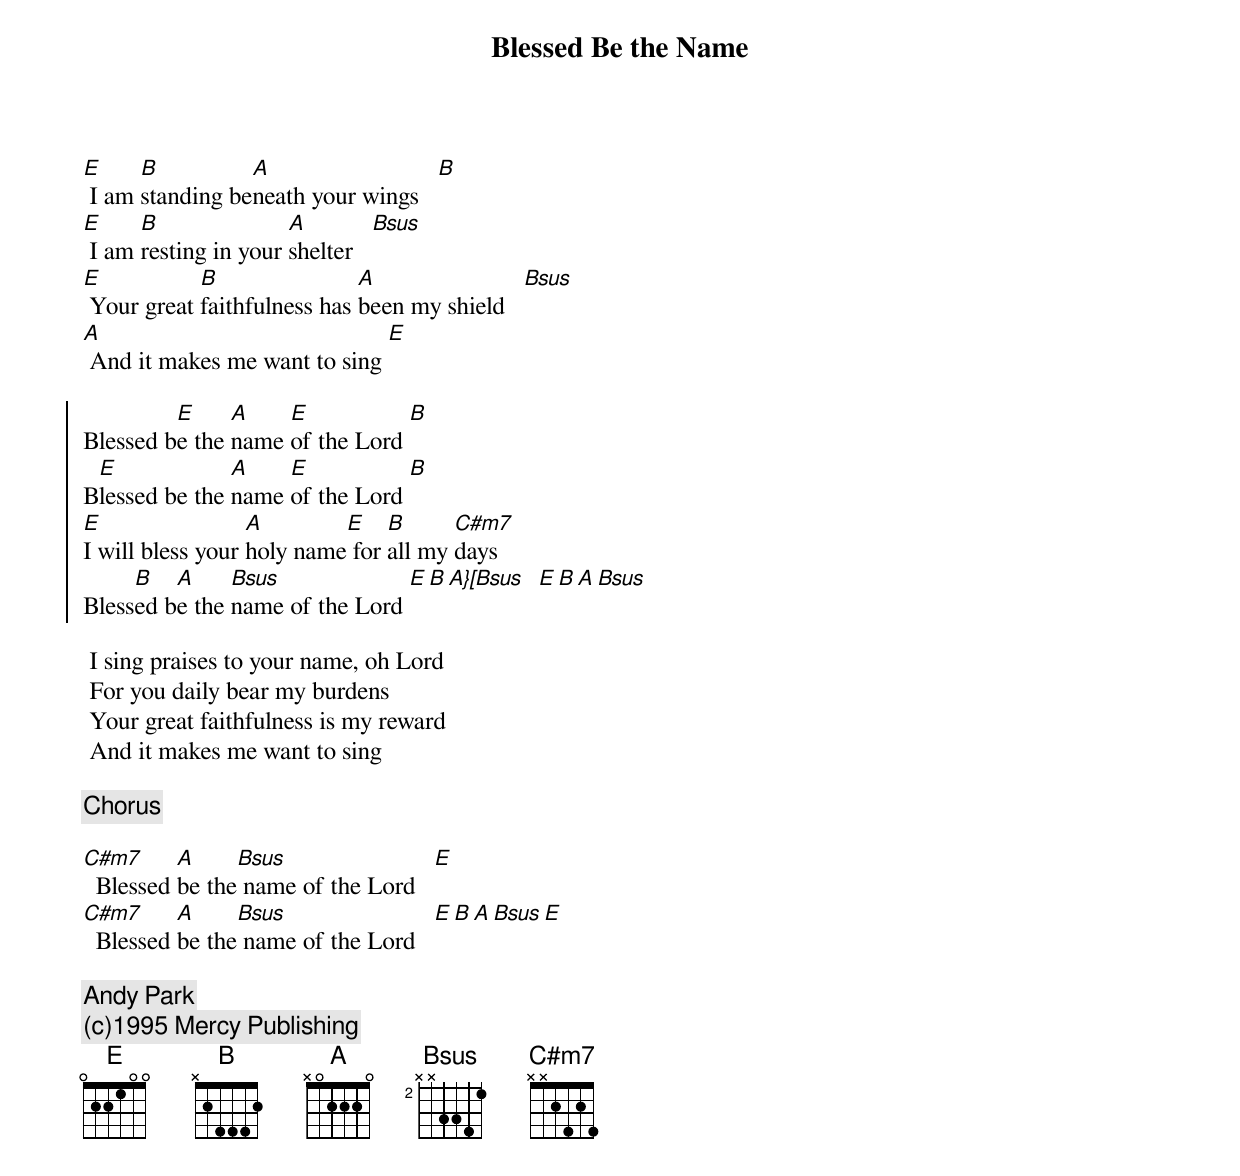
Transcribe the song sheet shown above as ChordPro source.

{title:Blessed Be the Name}
[E] I am [B]standing be[A]neath your wings   [B]
[E] I am [B]resting in your [A]shelter   [Bsus]
[E] Your great [B]faithfulness has [A]been my shield   [Bsus]
[A] And it makes me want to sing [E]

{start_of_chorus}
Blessed b[E]e the [A]name [E]of the Lord [B]
B[E]lessed be the [A]name [E]of the Lord [B]
[E]I will bless your [A]holy name[E] for [B]all my [C#m7]days
Bless[B]ed b[A]e the [Bsus]name of the Lord [E][B][A}[Bsus]  [E][B][A][Bsus]
{end_of_chorus}

 I sing praises to your name, oh Lord
 For you daily bear my burdens
 Your great faithfulness is my reward
 And it makes me want to sing

{comment:Chorus}

[C#m7]  Blessed [A]be the[Bsus] name of the Lord   [E]
[C#m7]  Blessed [A]be the[Bsus] name of the Lord   [E][B][A][Bsus][E]

{comment:Andy Park}
{comment:(c)1995 Mercy Publishing}
